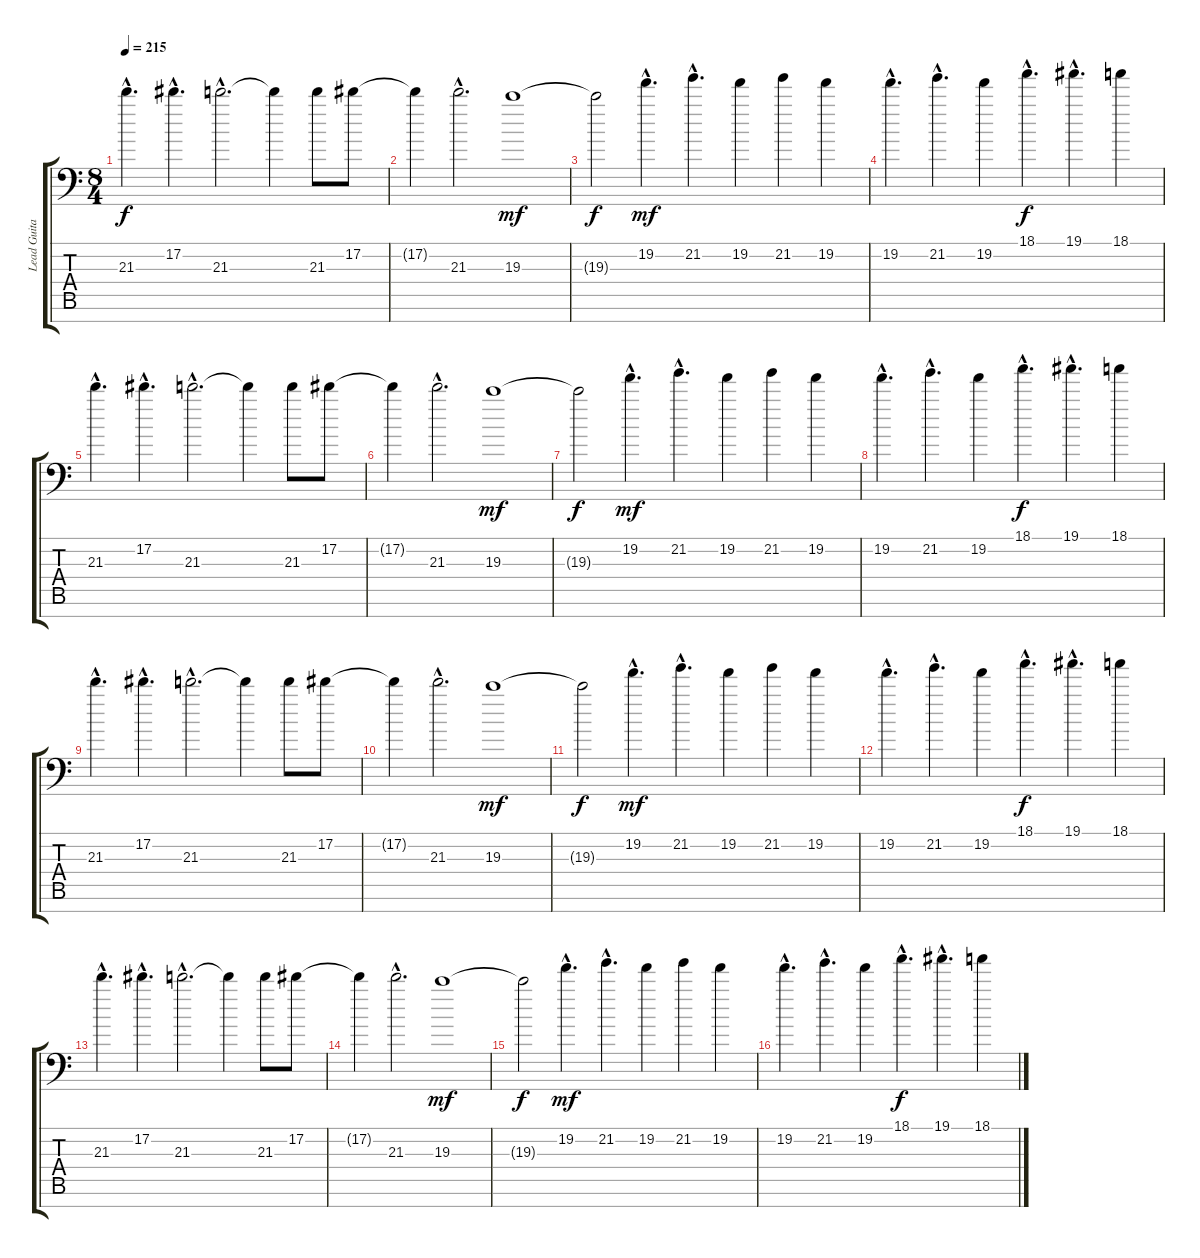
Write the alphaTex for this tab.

\track ("Lead Guitar #1" "Lead Guita") {instrument electricguitarmuted}
\staff {score tabs}
\tuning (Eb4 Bb3 F3 Eb3 Bb2 F2 Bb1) {hide}
\ts (8 4)
\tempo 215
\clef f4
\ks c
21.3{hac}.4{d dy f volume 10} 17.2{hac}.4{d} 21.3{hac}.2{d} 21.3{t}.4 21.3.8 17.2.8 |
17.2{t}.4 21.3{hac}.2{d} 19.3.1{dy mf} |
19.3{t}.2{dy f volume 9} 19.2{hac}.4{d dy mf} 21.2{hac}.4{d} 19.2.4 21.2.4 19.2.4 |
19.2{hac}.4{d} 21.2{hac}.4{d} 19.2.4 18.1{hac}.4{d dy f} 19.1{hac}.4{d} 18.1.4 |
21.3{hac}.4{d volume 8} 17.2{hac}.4{d} 21.3{hac}.2{d} 21.3{t}.4 21.3.8 17.2.8 |
17.2{t}.4 21.3{hac}.2{d} 19.3.1{dy mf} |
19.3{t}.2{dy f volume 7} 19.2{hac}.4{d dy mf} 21.2{hac}.4{d} 19.2.4 21.2.4 19.2.4 |
19.2{hac}.4{d} 21.2{hac}.4{d} 19.2.4 18.1{hac}.4{d dy f} 19.1{hac}.4{d} 18.1.4 |
21.3{hac}.4{d volume 5} 17.2{hac}.4{d} 21.3{hac}.2{d} 21.3{t}.4 21.3.8 17.2.8 |
17.2{t}.4 21.3{hac}.2{d} 19.3.1{dy mf} |
19.3{t}.2{dy f volume 3} 19.2{hac}.4{d dy mf} 21.2{hac}.4{d} 19.2.4 21.2.4 19.2.4 |
19.2{hac}.4{d} 21.2{hac}.4{d} 19.2.4 18.1{hac}.4{d dy f} 19.1{hac}.4{d} 18.1.4 |
21.3{hac}.4{d volume 1} 17.2{hac}.4{d} 21.3{hac}.2{d} 21.3{t}.4 21.3.8 17.2.8 |
17.2{t}.4 21.3{hac}.2{d} 19.3.1{dy mf} |
19.3{t}.2{dy f volume 0} 19.2{hac}.4{d dy mf} 21.2{hac}.4{d} 19.2.4 21.2.4 19.2.4 |
19.2{hac}.4{d} 21.2{hac}.4{d} 19.2.4 18.1{hac}.4{d dy f} 19.1{hac}.4{d} 18.1.4
